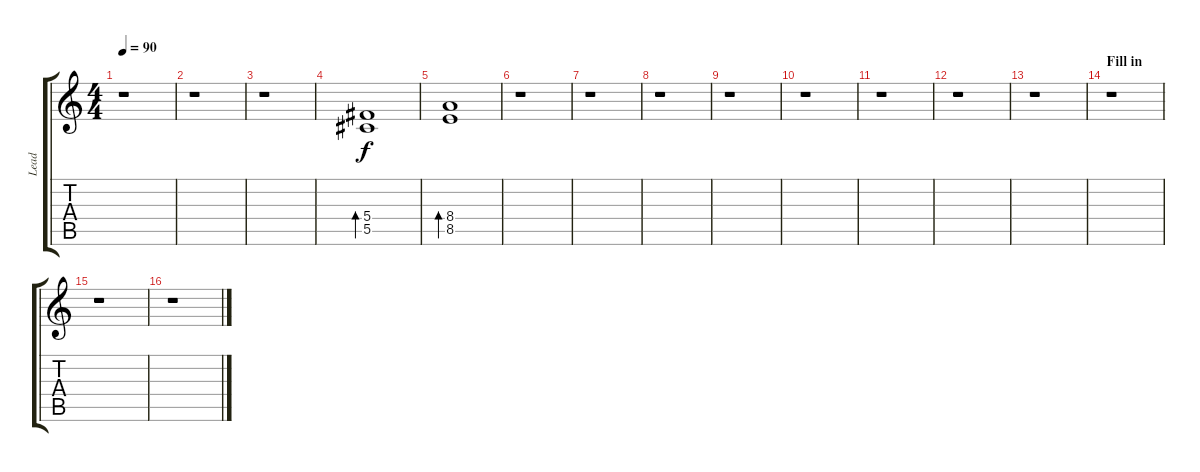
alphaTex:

\track ("Lead" "Lead") {instrument distortionguitar}
\staff {score tabs}
\tuning (Eb4 Bb3 Gb3 Db3 Ab2 Eb2) {hide}
\ts (4 4)
\tempo 90
\clef g2
\ks c
r.1{dy f} |
r.1 |
r.1 |
(5.4 5.5).1{bd 60} |
(8.4 8.5).1{bd 60} |
r.1 |
r.1 |
r.1 |
r.1 |
r.1 |
r.1 |
r.1 |
r.1 |
\section ("" "Fill in")
r.1 |
r.1 |
r.1
